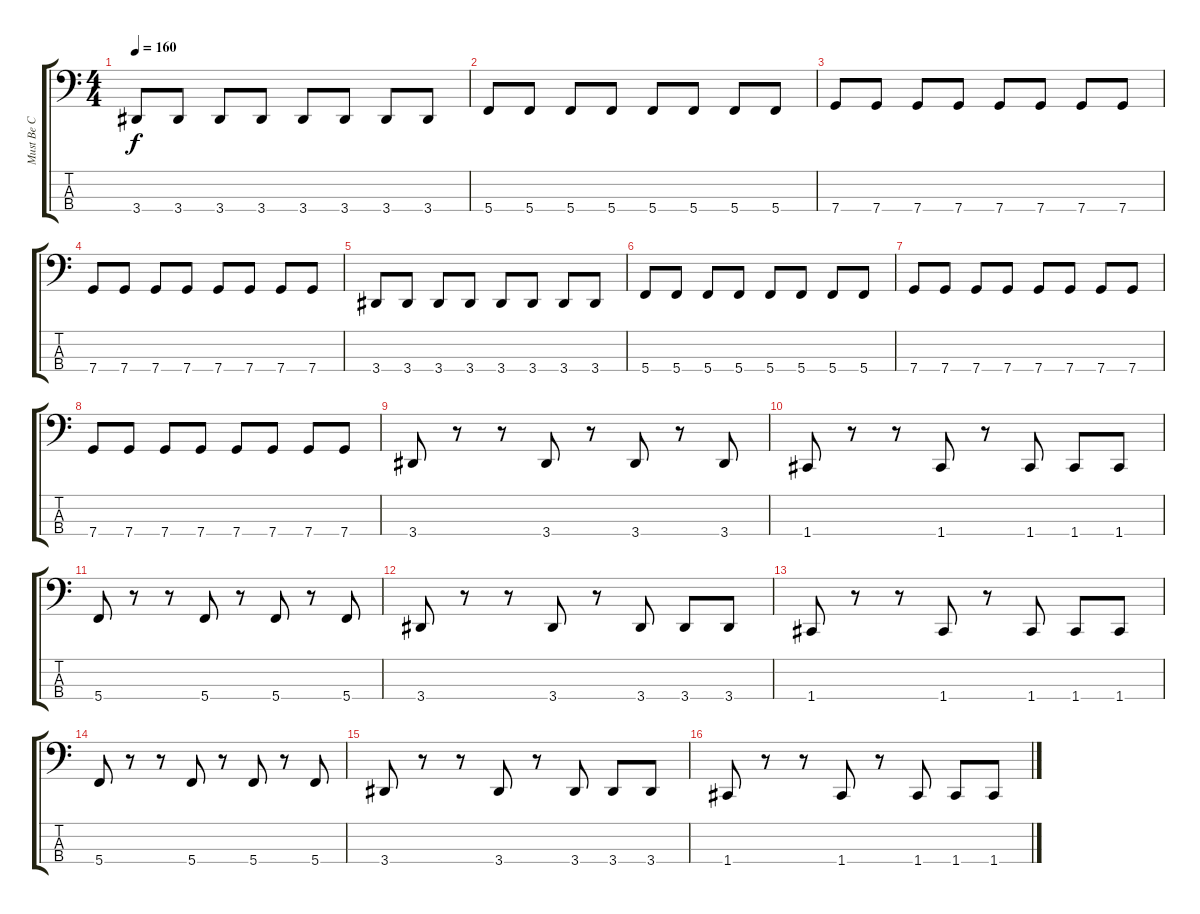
\track ("Must Be C Tuned" "Must Be C ") {instrument electricbassfinger}
\staff {score tabs}
\tuning (Eb2 Bb1 F1 C1) {hide}
\ts (4 4)
\tempo 160
\clef f4
\ks c
3.4.8{dy f} 3.4.8 3.4.8 3.4.8 3.4.8 3.4.8 3.4.8 3.4.8 |
5.4.8 5.4.8 5.4.8 5.4.8 5.4.8 5.4.8 5.4.8 5.4.8 |
7.4.8 7.4.8 7.4.8 7.4.8 7.4.8 7.4.8 7.4.8 7.4.8 |
7.4.8 7.4.8 7.4.8 7.4.8 7.4.8 7.4.8 7.4.8 7.4.8 |
3.4.8 3.4.8 3.4.8 3.4.8 3.4.8 3.4.8 3.4.8 3.4.8 |
5.4.8 5.4.8 5.4.8 5.4.8 5.4.8 5.4.8 5.4.8 5.4.8 |
7.4.8 7.4.8 7.4.8 7.4.8 7.4.8 7.4.8 7.4.8 7.4.8 |
7.4.8 7.4.8 7.4.8 7.4.8 7.4.8 7.4.8 7.4.8 7.4.8 |
3.4.8 r.8 r.8 3.4.8 r.8 3.4.8 r.8 3.4.8 |
1.4.8 r.8 r.8 1.4.8 r.8 1.4.8 1.4.8 1.4.8 |
5.4.8 r.8 r.8 5.4.8 r.8 5.4.8 r.8 5.4.8 |
3.4.8 r.8 r.8 3.4.8 r.8 3.4.8 3.4.8 3.4.8 |
1.4.8 r.8 r.8 1.4.8 r.8 1.4.8 1.4.8 1.4.8 |
5.4.8 r.8 r.8 5.4.8 r.8 5.4.8 r.8 5.4.8 |
3.4.8 r.8 r.8 3.4.8 r.8 3.4.8 3.4.8 3.4.8 |
1.4.8 r.8 r.8 1.4.8 r.8 1.4.8 1.4.8 1.4.8
